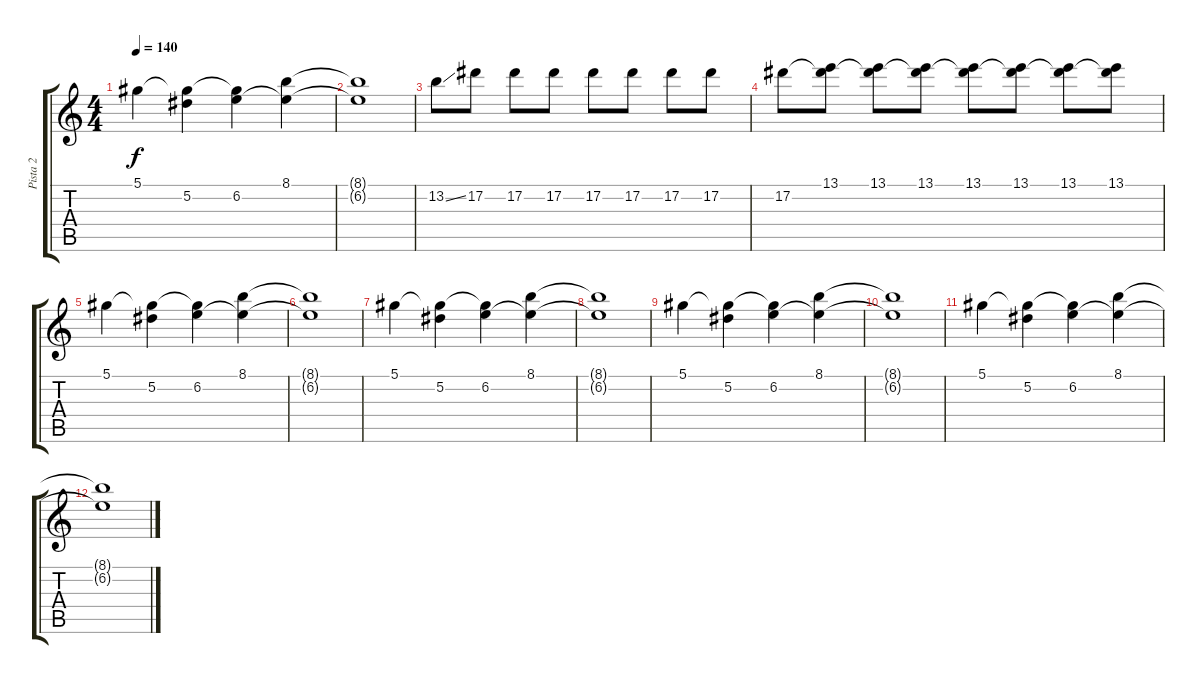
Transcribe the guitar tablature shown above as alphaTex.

\track ("Pista 2" "Pista 2") {instrument distortionguitar}
\staff {score tabs}
\tuning (Eb4 Bb3 Gb3 Db3 Ab2 Db2) {hide}
\ts (4 4)
\tempo 140
\clef g2
\ks c
5.1.4{dy f} (5.1{t} 5.2).4 (5.1{t} 6.2).4 (8.1 6.2{t}).4 |
(8.1{t} 6.2{t}).1 |
13.2{ss}.8 17.2.8 17.2.8 17.2.8 17.2.8 17.2.8 17.2.8 17.2.8 |
17.2.8 (13.1 17.2{t}).8 (13.1 17.2{t}).8 (13.1 17.2{t}).8 (13.1 17.2{t}).8 (13.1 17.2{t}).8 (13.1 17.2{t}).8 (13.1 17.2{t}).8 |
5.1.4 (5.1{t} 5.2).4 (5.1{t} 6.2).4 (8.1 6.2{t}).4 |
(8.1{t} 6.2{t}).1 |
5.1.4 (5.1{t} 5.2).4 (5.1{t} 6.2).4 (8.1 6.2{t}).4 |
(8.1{t} 6.2{t}).1 |
5.1.4 (5.1{t} 5.2).4 (5.1{t} 6.2).4 (8.1 6.2{t}).4 |
(8.1{t} 6.2{t}).1 |
5.1.4 (5.1{t} 5.2).4 (5.1{t} 6.2).4 (8.1 6.2{t}).4 |
(8.1{t} 6.2{t}).1
